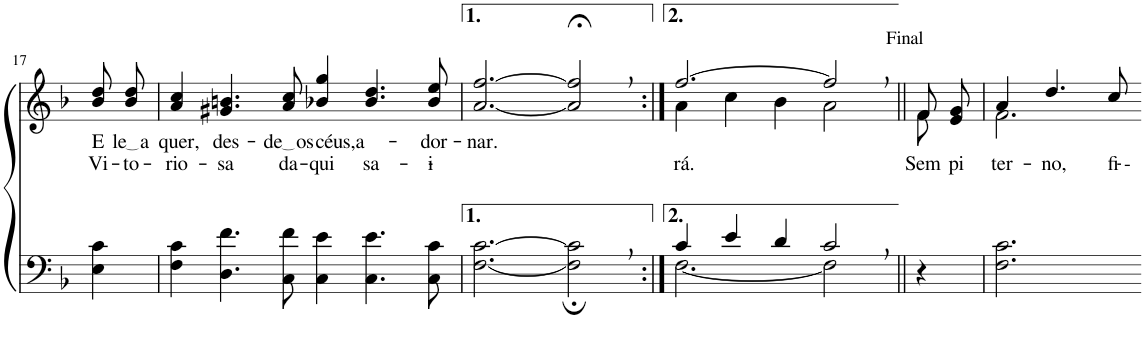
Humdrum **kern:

**kern	**kern	**text	**text
*part2	*part1	*part1	*part1
*staff2	*staff1	*staff1	*staff1
*I"Parte III e IV	*I"Parte I e II	*	*
!!LO:PB:g=z
*clefF4	*clefG2	*	*
*Trd3c5	*Trd3c5	*	*
*k[b-]	*k[b-]	*	*
*M6/4	*M6/4	*	*
=17	=17	=17	=17
!	!	!LO:LY:b	!LO:LY:b
4E\ 4c\	8b-\ 8dd\L	E	Vi-
!	!	!LO:LY:b	!LO:LY:b
.	8b-\ 8dd\J	le a	-to-
=18	=18	=18	=18
!	!	!LO:LY:b	!LO:LY:b
4F\ 4c\	4a/ 4cc/	quer,	-rio-
!	!	!LO:LY:b	!LO:LY:b
4.D\ 4.f\	4.g#X/ 4.bn/	des-	-sa
!	!	!LO:LY:b	!LO:LY:b
8C\ 8f\	8a/ 8cc/	de os	da-
!	!	!LO:LY:b	!LO:LY:b
4C\ 4e\	4b-X/ 4gg/	céus,a-	-qui
!	!	!	!LO:LY:b
4.C\ 4.e\	4.b-/ 4.dd/	.	sa-
!	!	!LO:LY:b	!LO:LY:b
8C\ 8c\	8b-/ 8ee/	-dor-	-i-
=19	=19	=19	=19
!	!	!LO:LY:b	!
[2.F\ [2.c\	[2.a/ [2.ff/	-nar.	.
2F\];, 2c\];,	2a/];<, 2ff/];<,	.	.
=20:|!	=20:|!	=20:|!	=20:|!
*^	*^	*	*
!	!	!	!	!	!LO:LY:b
4c/	[2.F\	[2.ff/	4a\	.	-rá.
4e/	.	.	4cc\	.	.
4d/	.	.	4b-\	.	.
!	!	!LO:TX:a:t=Final	!	!	!
2c,/	2F\]	2ff,/]	2a\	.	.
=21||	=21||	=21||	=21||	=21||	=21||
!	!	!	!	!	!LO:LY:b
*v	*v	*	*	*	*
4r	8f/L	8f\	.	Sem-
!	!	!	!	!LO:LY:b
.	8e/ 8g/J	8ryy	.	-pi-
=22	=22	=22	=22	=22
!	!	!	!	!LO:LY:b
2.F\ 2.c\	4a/	2.f\	.	-ter-
!	!	!	!	!LO:LY:b
.	4.dd/	.	.	-no,
!	!	!	!	!LO:LY:b
.	8cc/	.	.	fi --
*	*v	*v	*	*
=-	=-	=-	=-
*-	*-	*-	*-
